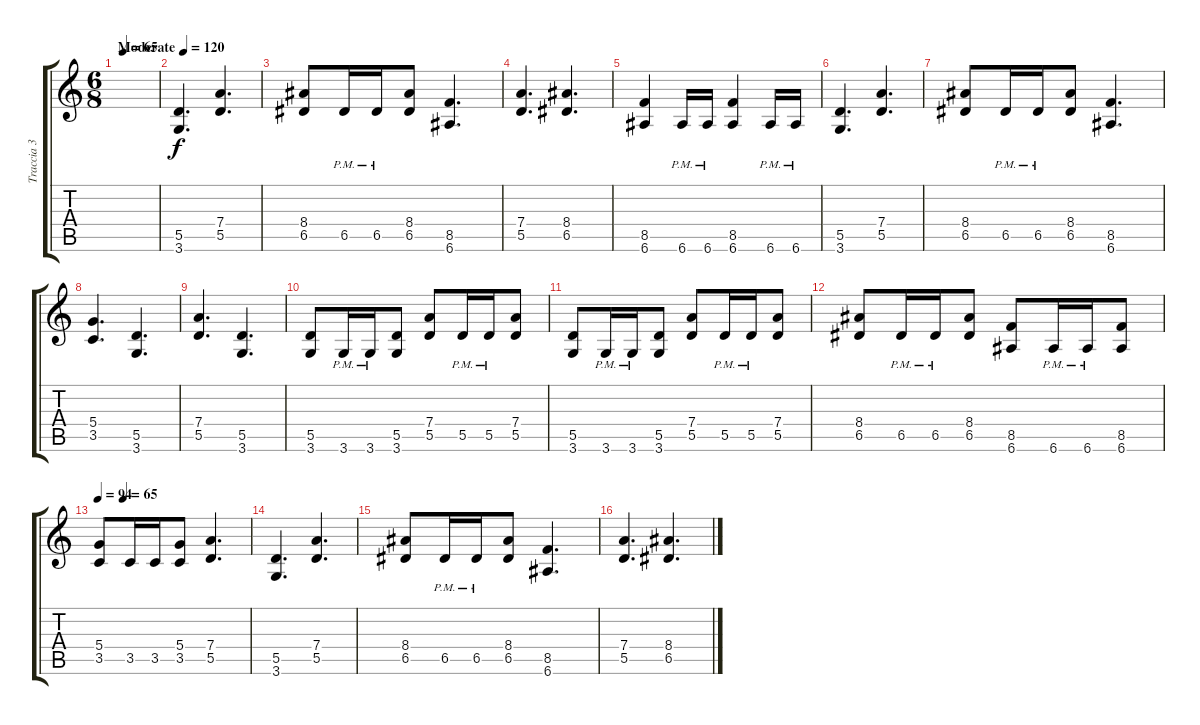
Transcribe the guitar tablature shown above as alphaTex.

\track ("Traccia 3" "Traccia 3") {instrument distortionguitar}
\staff {score tabs}
\tuning (E4 B3 G3 D3 A2 E2) {hide}
\ts (6 8)
\tempo (120 "Moderate")
\tempo (65 0.16666666666666666)
\tempo 94
\tempo (120 "Moderate")
\clef g2
\ks c
|
(5.5 3.6).4{d} (7.4 5.5).4{d} |
(8.4 6.5).8 6.5{pm}.16 6.5{pm}.16 (8.4 6.5).8 (8.5 6.6).4{d} |
(7.4 5.5).4{d} (8.4 6.5).4{d} |
(8.5 6.6).4 6.6{pm}.16 6.6{pm}.16 (8.5 6.6).4 6.6{pm}.16 6.6{pm}.16 |
(5.5 3.6).4{d} (7.4 5.5).4{d} |
(8.4 6.5).8 6.5{pm}.16 6.5{pm}.16 (8.4 6.5).8 (8.5 6.6).4{d} |
(5.4 3.5).4{d} (5.5 3.6).4{d} |
(7.4 5.5).4{d} (5.5 3.6).4{d} |
(5.5 3.6).8 3.6{pm}.16 3.6{pm}.16 (5.5 3.6).8 (7.4 5.5).8 5.5{pm}.16 5.5{pm}.16 (7.4 5.5).8 |
(5.5 3.6).8 3.6{pm}.16 3.6{pm}.16 (5.5 3.6).8 (7.4 5.5).8 5.5{pm}.16 5.5{pm}.16 (7.4 5.5).8 |
(8.4 6.5).8 6.5{pm}.16 6.5{pm}.16 (8.4 6.5).8 (8.5 6.6).8 6.6{pm}.16 6.6{pm}.16 (8.5 6.6).8 |
\tempo (65 0.16666666666666666)
\tempo 94
(5.4 3.5).8 3.5.16 3.5.16 (5.4 3.5).8 (7.4 5.5).4{d} |
(5.5 3.6).4{d} (7.4 5.5).4{d} |
(8.4 6.5).8 6.5{pm}.16 6.5{pm}.16 (8.4 6.5).8 (8.5 6.6).4{d} |
(7.4 5.5).4{d} (8.4 6.5).4{d}
